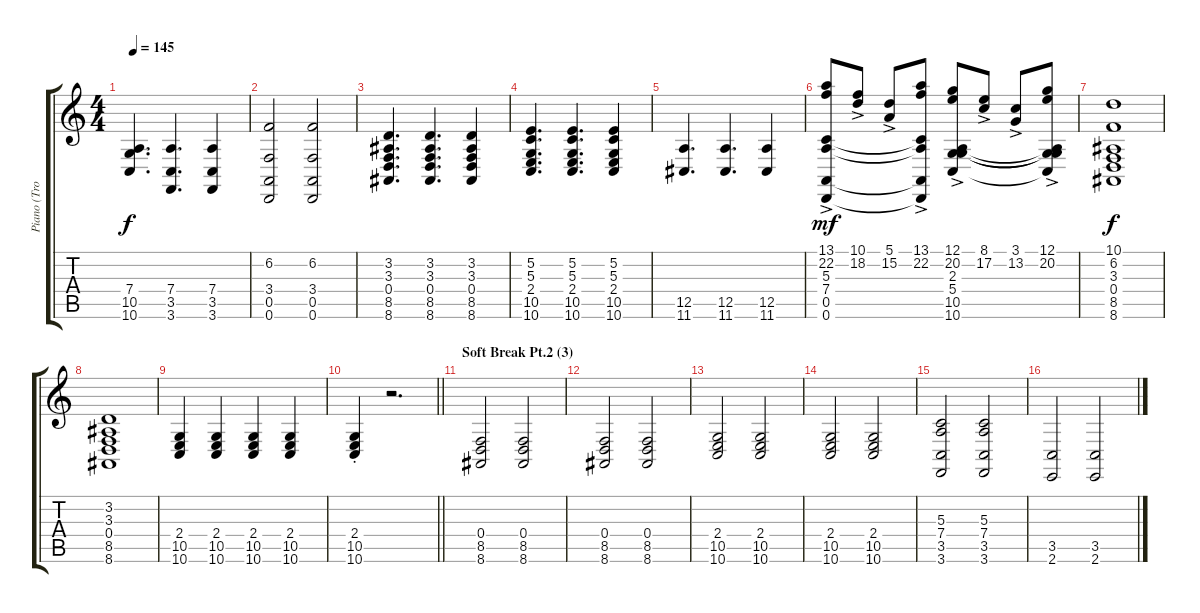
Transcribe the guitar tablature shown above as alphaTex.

\track ("Piano (Trombone)" "Piano (Tro") {instrument acousticgrandpiano}
\staff {score tabs}
\tuning (E4 B3 G3 D3 A2 D2) {hide}
\ts (4 4)
\tempo 145
\clef g2
\ks c
(7.4{t} 10.5{t} 10.6{t}).4{d dy f} (7.4 3.5 3.6).4{d} (7.4 3.5 3.6).4 |
(6.2 3.4 0.5 0.6).2 (6.2 3.4 0.5 0.6).2 |
(3.2 3.3 0.4 8.5 8.6).4{d} (3.2 3.3 0.4 8.5 8.6).4{d} (3.2 3.3 0.4 8.5 8.6).4 |
(5.2 5.3 2.4 10.5 10.6).4{d} (5.2 5.3 2.4 10.5 10.6).4{d} (5.2 5.3 2.4 10.5 10.6).4 |
(12.5 11.6).4{d} (12.5 11.6).4{d} (12.5 11.6).4 |
(13.1{ac} 22.2 5.3 7.4 0.5 0.6).8{dy mf} (10.1{ac} 18.2).8 (5.1{ac} 15.2).8 (13.1{ac} 22.2 5.3{t} 7.4{t} 0.5{t} 0.6{t}).8 (12.1{ac} 20.2 2.3 5.4 10.5 10.6).8 (8.1{ac} 17.2).8 (3.1{ac} 13.2).8 (12.1{ac} 20.2 2.3{t} 5.4{t} 10.5{t} 10.6{t}).8 |
(10.1 6.2 3.3 0.4 8.5 8.6).1{dy f} |
(3.2 3.3 0.4 8.5 8.6).1 |
(2.4 10.5 10.6).4 (2.4 10.5 10.6).4 (2.4 10.5 10.6).4 (2.4 10.5 10.6).4 |
\barLineRight lightlight
(2.4{st} 10.5{st} 10.6{st}).4 r.2{d} |
\section ("" "Soft Break Pt.2 (3)")
(0.4 8.5 8.6).2 (0.4 8.5 8.6).2 |
(0.4 8.5 8.6).2 (0.4 8.5 8.6).2 |
(2.4 10.5 10.6).2 (2.4 10.5 10.6).2 |
(2.4 10.5 10.6).2 (2.4 10.5 10.6).2 |
(5.3 7.4 3.5 3.6).2 (5.3 7.4 3.5 3.6).2 |
(3.5 2.6).2 (3.5 2.6).2
